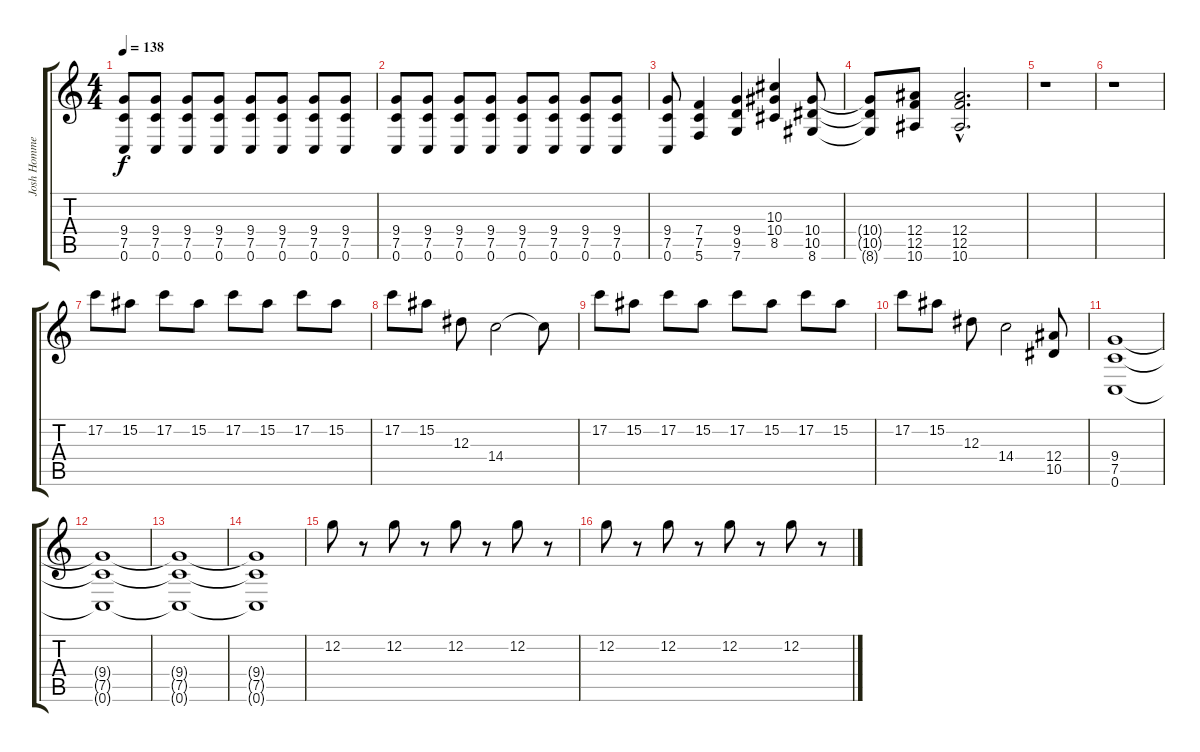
\track ("Josh Homme" "Josh Homme") {instrument distortionguitar}
\staff {score tabs}
\tuning (C4 G3 Eb3 Bb2 F2 C2) {hide}
\ts (4 4)
\tempo 138
\clef g2
\ks c
(9.4 7.5 0.6).8{dy f} (9.4 7.5 0.6).8 (9.4 7.5 0.6).8 (9.4 7.5 0.6).8 (9.4 7.5 0.6).8 (9.4 7.5 0.6).8 (9.4 7.5 0.6).8 (9.4 7.5 0.6).8 |
(9.4 7.5 0.6).8 (9.4 7.5 0.6).8 (9.4 7.5 0.6).8 (9.4 7.5 0.6).8 (9.4 7.5 0.6).8 (9.4 7.5 0.6).8 (9.4 7.5 0.6).8 (9.4 7.5 0.6).8 |
(9.4 7.5 0.6).8 (7.4 7.5 5.6).4 (9.4 9.5 7.6).4 (10.3 10.4 8.5).4 (10.4 10.5 8.6).8 |
(10.4{t} 10.5{t} 8.6{t}).8 (12.4 12.5 10.6).8 (12.4{hac} 12.5{hac} 10.6{hac}).2{d} |
r.1 |
r.1 |
17.2.8 15.2.8 17.2.8 15.2.8 17.2.8 15.2.8 17.2.8 15.2.8 |
17.2.8 15.2.8 12.3.8 14.4.2 14.4{t}.8 |
17.2.8 15.2.8 17.2.8 15.2.8 17.2.8 15.2.8 17.2.8 15.2.8 |
17.2.8 15.2.8 12.3.8 14.4.2 (12.4 10.5).8 |
(9.4 7.5 0.6).1 |
(9.4{t} 7.5{t} 0.6{t}).1 |
(9.4{t} 7.5{t} 0.6{t}).1 |
(9.4{t} 7.5{t} 0.6{t}).1 |
12.2.8 r.8 12.2.8 r.8 12.2.8 r.8 12.2.8 r.8 |
12.2.8 r.8 12.2.8 r.8 12.2.8 r.8 12.2.8 r.8
